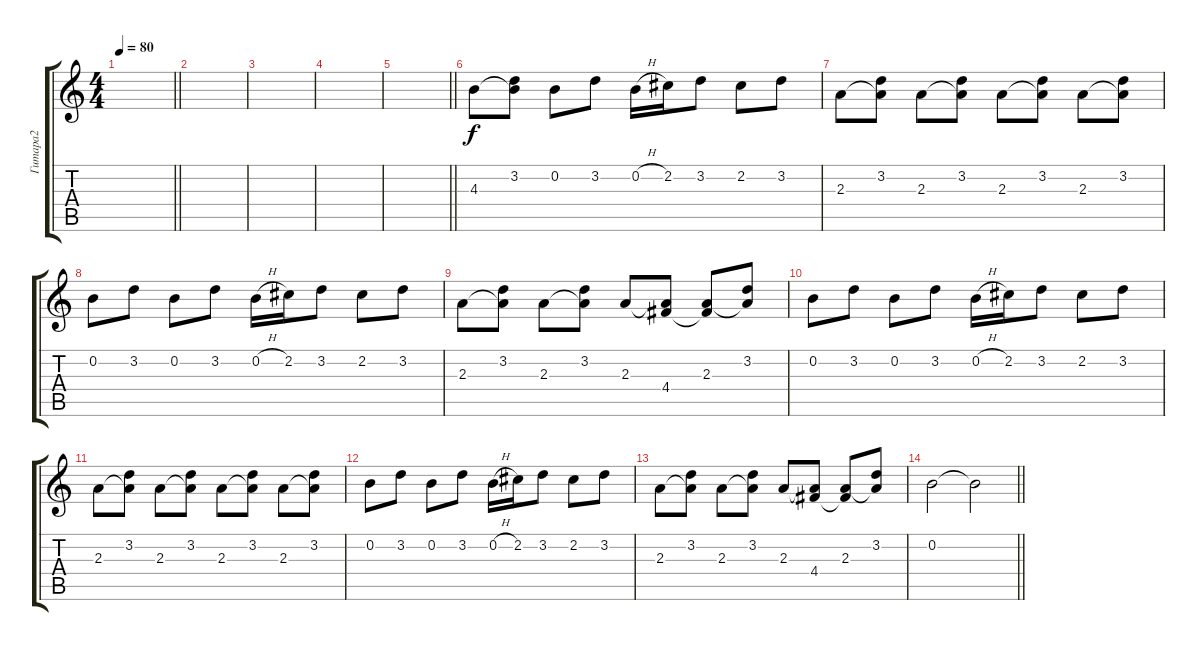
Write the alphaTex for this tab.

\track ("Гитара2" "Гитара2") {instrument overdrivenguitar}
\staff {score tabs}
\tuning (E4 B3 G3 D3 A2 E2) {hide}
\ts (4 4)
\tempo 80
\clef g2
\barLineRight lightlight
\ks c
|
|
|
|
\barLineRight lightlight
|
4.3.8{instrument electricguitarjazz} (3.2 4.3{t}).8 0.2.8 3.2.8 0.2{h}.16 2.2.16 3.2.8 2.2.8 3.2.8 |
2.3.8 (3.2 2.3{t}).8 2.3.8 (3.2 2.3{t}).8 2.3.8 (3.2 2.3{t}).8 2.3.8 (3.2 2.3{t}).8 |
0.2.8 3.2.8 0.2.8 3.2.8 0.2{h}.16 2.2.16 3.2.8 2.2.8 3.2.8 |
2.3.8 (3.2 2.3{t}).8 2.3.8 (3.2 2.3{t}).8 2.3.8 (2.3{t} 4.4).8 (2.3 4.4{t}).8 (3.2 2.3{t}).8 |
0.2.8 3.2.8 0.2.8 3.2.8 0.2{h}.16 2.2.16 3.2.8 2.2.8 3.2.8 |
2.3.8 (3.2 2.3{t}).8 2.3.8 (3.2 2.3{t}).8 2.3.8 (3.2 2.3{t}).8 2.3.8 (3.2 2.3{t}).8 |
0.2.8 3.2.8 0.2.8 3.2.8 0.2{h}.16 2.2.16 3.2.8 2.2.8 3.2.8 |
2.3.8 (3.2 2.3{t}).8 2.3.8 (3.2 2.3{t}).8 2.3.8 (2.3{t} 4.4).8 (2.3 4.4{t}).8 (3.2 2.3{t}).8 |
\barLineRight lightlight
0.2.2 0.2{t}.2
